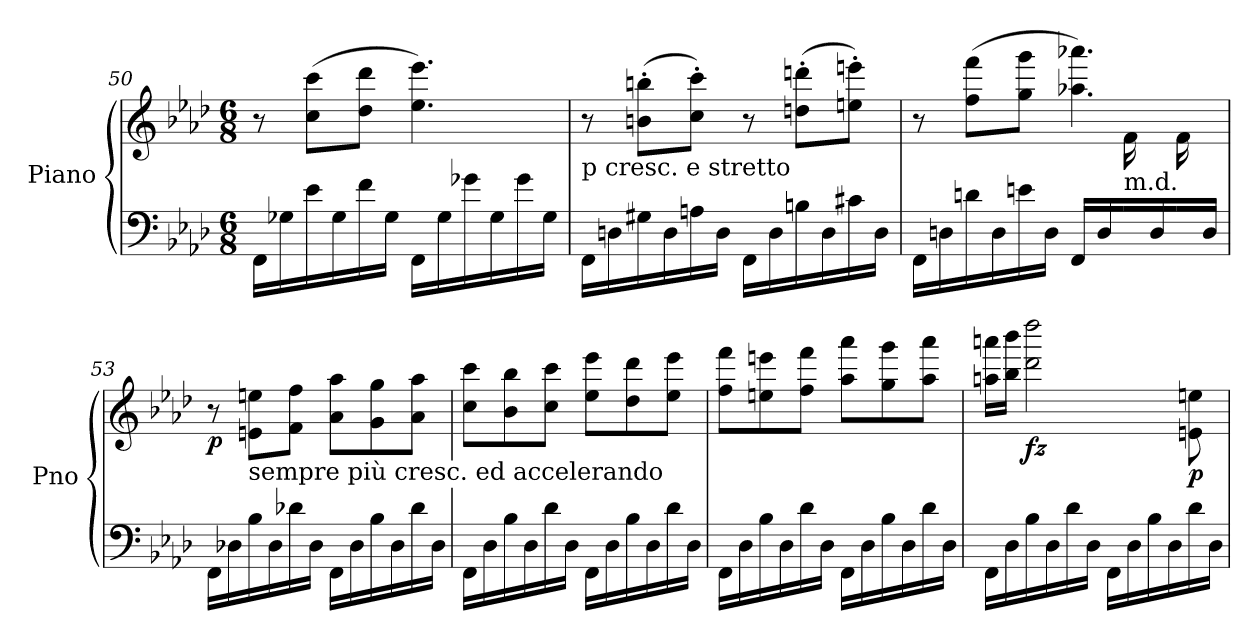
**kern	**kern	**dynam
*part1	*part1	*part1
*staff2	*staff1	*staff1/2
*I"Piano	*	*
*I'Pno	*	*
*clefF4	*clefG2	*
*k[b-e-a-d-]	*k[b-e-a-d-]	*
*A-:	*A-:	*
*M6/8	*M6/8	*
=50	=50	=50
16FF\LL	8r	.
16G-X\	.	.
16e-\	(8cc\ 8ccc\L	.
16G-\	.	.
16f\	8dd-\ 8ddd-\J	.
16G-\JJ	.	.
16FF\LL	4.ee-\ 4.eee-\)	.
16G-\	.	.
16g-X\	.	.
16G-\	.	.
16g-\	.	.
16G-\JJ	.	.
=51	=51	=51
!	!LO:TX:b:t=p      cresc. e stretto	!
16FF\LL	8r	.
16Dn\	.	.
16G#X\	(8bn\' 8bbn\'L	.
16D\	.	.
16An\	8cc\' 8ccc\'J)	.
16D\JJ	.	.
16FF\LL	8r	.
16D\	.	.
16Bn\	(8ddn\' 8dddn\'L	.
16D\	.	.
16c#X\	8een\' 8eeen\'J)	.
16D\JJ	.	.
!!LO:LB:g=z
=52	=52	=52
*	*^	*
16FF\LL	8r	2ryy	.
16Dn\	.	.	.
16dn\	(8ff\ 8fff\L	.	.
16D\	.	.	.
16en\	8gg\ 8ggg\J	.	.
16D\JJ	.	.	.
16FF/LL	4.aa-X\ 4.aaa-X\)	.	.
16D/	.	.	.
!LO:TX:a:t=m.d.	!	!	!
16ryy	.	16f\	.
16D/	.	16ryy	.
16ryy	.	16f\	.
16D/JJ	.	16ryy	.
=53	=53	=53	=53
!	!	!	!LO:DY:b
*	*v	*v	*
16FF\LL	8r	p
16D-X\	.	.
!	!LO:TX:b:t=sempre più cresc. ed accelerando	!
16B-\	8en\ 8een\L	.
16D-\	.	.
16d-X\	8f\ 8ff\J	.
16D-\JJ	.	.
16FF\LL	8a-\ 8aa-\L	.
16D-\	.	.
16B-\	8g\ 8gg\	.
16D-\	.	.
16d-\	8a-\ 8aa-\J	.
16D-\JJ	.	.
=54	=54	=54
16FF\LL	8cc\ 8ccc\L	.
16D-\	.	.
16B-\	8b-\ 8bb-\	.
16D-\	.	.
16d-\	8cc\ 8ccc\J	.
16D-\JJ	.	.
16FF\LL	8ee-\ 8eee-\L	.
16D-\	.	.
16B-\	8dd-\ 8ddd-\	.
16D-\	.	.
16d-\	8ee-\ 8eee-\J	.
16D-\JJ	.	.
=55	=55	=55
16FF\LL	8ff\ 8fff\L	.
16D-\	.	.
16B-\	8een\ 8eeen\	.
16D-\	.	.
16d-\	8ff\ 8fff\J	.
16D-\JJ	.	.
16FF\LL	8aa-\ 8aaa-\L	.
16D-\	.	.
16B-\	8gg\ 8ggg\	.
16D-\	.	.
16d-\	8aa-\ 8aaa-\J	.
16D-\JJ	.	.
!!LO:LB:g=z
=56	=56	=56
16FF\LL	16aan\ 16aaan\LL	.
16D-\	16bb-\ 16bbb-\JJ	.
!	!	!LO:DY:b
16B-\	2ddd-\ 2dddd-\	fz
16D-\	.	.
16d-\	.	.
16D-\JJ	.	.
16FF\LL	.	.
16D-\	.	.
16B-\	.	.
16D-\	.	.
!	!	!LO:DY:b
16d-\	8en\ 8een\	p
16D-\JJ	.	.
=	=	=
*-	*-	*-
